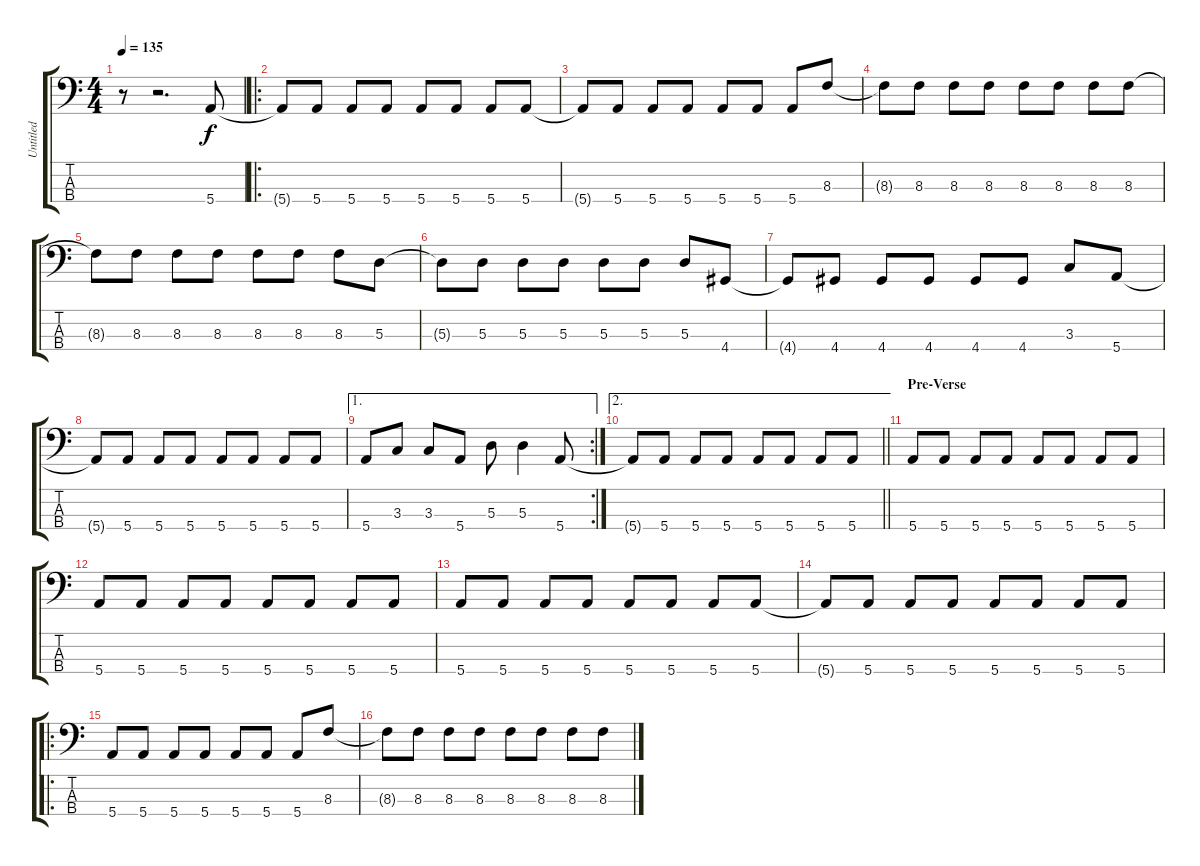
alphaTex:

\track ("Untitled" "Untitled") {instrument electricbassfinger}
\staff {score tabs}
\tuning (G2 D2 A1 E1) {hide}
\ts (4 4)
\tempo 135
\clef f4
\ks c
r.8{dy f instrument electricbassfinger} r.2{d} 5.4.8 |
\ro
5.4{t}.8 5.4.8 5.4.8 5.4.8 5.4.8 5.4.8 5.4.8 5.4.8 |
5.4{t}.8 5.4.8 5.4.8 5.4.8 5.4.8 5.4.8 5.4.8 8.3.8 |
8.3{t}.8 8.3.8 8.3.8 8.3.8 8.3.8 8.3.8 8.3.8 8.3.8 |
8.3{t}.8 8.3.8 8.3.8 8.3.8 8.3.8 8.3.8 8.3.8 5.3.8 |
5.3{t}.8 5.3.8 5.3.8 5.3.8 5.3.8 5.3.8 5.3.8 4.4.8 |
4.4{t}.8 4.4.8 4.4.8 4.4.8 4.4.8 4.4.8 3.3.8 5.4.8 |
5.4{t}.8 5.4.8 5.4.8 5.4.8 5.4.8 5.4.8 5.4.8 5.4.8 |
\ae 1
\rc 2
5.4.8 3.3.8 3.3.8 5.4.8 5.3.8 5.3.4 5.4.8 |
\ae 2
\barLineRight lightlight
5.4{t}.8 5.4.8 5.4.8 5.4.8 5.4.8 5.4.8 5.4.8 5.4.8 |
\section ("" "Pre-Verse")
5.4.8 5.4.8 5.4.8 5.4.8 5.4.8 5.4.8 5.4.8 5.4.8 |
5.4.8 5.4.8 5.4.8 5.4.8 5.4.8 5.4.8 5.4.8 5.4.8 |
5.4.8 5.4.8 5.4.8 5.4.8 5.4.8 5.4.8 5.4.8 5.4.8 |
5.4{t}.8 5.4.8 5.4.8 5.4.8 5.4.8 5.4.8 5.4.8 5.4.8 |
\ro
5.4.8 5.4.8 5.4.8 5.4.8 5.4.8 5.4.8 5.4.8 8.3.8 |
8.3{t}.8 8.3.8 8.3.8 8.3.8 8.3.8 8.3.8 8.3.8 8.3.8
